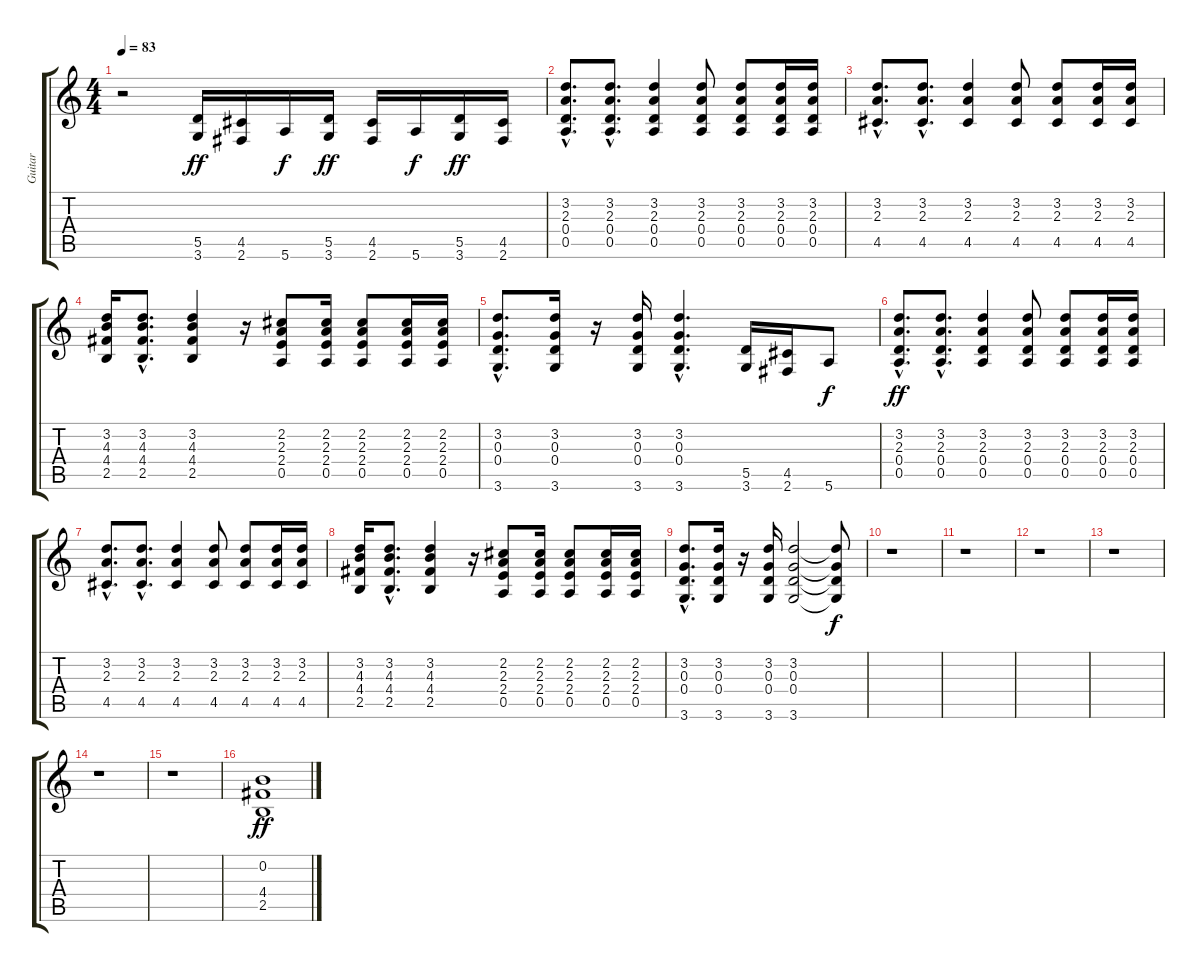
\track ("Guitar " "Guitar ") {instrument distortionguitar}
\staff {score tabs}
\tuning (E4 B3 G3 D3 A2 E2) {hide}
\ts (4 4)
\tempo 83
\clef g2
\ks c
r.2{dy ff instrument distortionguitar} (5.5 3.6).16 (4.5 2.6).16 5.6.16{dy f} (5.5 3.6).16{dy ff} (4.5 2.6).16 5.6.16{dy f} (5.5 3.6).16{dy ff} (4.5 2.6).16 |
(3.2{hac} 2.3{hac} 0.4{hac} 0.5{hac}).8{d} (3.2{hac} 2.3{hac} 0.4{hac} 0.5{hac}).8{d} (3.2 2.3 0.4 0.5).4 (3.2 2.3 0.4 0.5).8 (3.2 2.3 0.4 0.5).8 (3.2 2.3 0.4 0.5).16 (3.2 2.3 0.4 0.5).16 |
(3.2{hac} 2.3{hac} 4.5{hac}).8{d} (3.2{hac} 2.3{hac} 4.5{hac}).8{d} (3.2 2.3 4.5).4 (3.2 2.3 4.5).8 (3.2 2.3 4.5).8 (3.2 2.3 4.5).16 (3.2 2.3 4.5).16 |
(3.2 4.3 4.4 2.5).16 (3.2{hac} 4.3{hac} 4.4{hac} 2.5{hac}).8{d} (3.2 4.3 4.4 2.5).4 r.16 (2.2 2.3 2.4 0.5).8 (2.2 2.3 2.4 0.5).16 (2.2 2.3 2.4 0.5).8 (2.2 2.3 2.4 0.5).16 (2.2 2.3 2.4 0.5).16 |
(3.2{hac} 0.3{hac} 0.4{hac} 3.6{hac}).8{d} (3.2 0.3 0.4 3.6).16 r.16 (3.2 0.3 0.4 3.6).16 (3.2{hac} 0.3{hac} 0.4{hac} 3.6{hac}).4{d} (5.5 3.6).16 (4.5 2.6).16 5.6.8{dy f} |
(3.2{hac} 2.3{hac} 0.4{hac} 0.5{hac}).8{d dy ff} (3.2{hac} 2.3{hac} 0.4{hac} 0.5{hac}).8{d} (3.2 2.3 0.4 0.5).4 (3.2 2.3 0.4 0.5).8 (3.2 2.3 0.4 0.5).8 (3.2 2.3 0.4 0.5).16 (3.2 2.3 0.4 0.5).16 |
(3.2{hac} 2.3{hac} 4.5{hac}).8{d} (3.2{hac} 2.3{hac} 4.5{hac}).8{d} (3.2 2.3 4.5).4 (3.2 2.3 4.5).8 (3.2 2.3 4.5).8 (3.2 2.3 4.5).16 (3.2 2.3 4.5).16 |
(3.2 4.3 4.4 2.5).16 (3.2{hac} 4.3{hac} 4.4{hac} 2.5{hac}).8{d} (3.2 4.3 4.4 2.5).4 r.16 (2.2 2.3 2.4 0.5).8 (2.2 2.3 2.4 0.5).16 (2.2 2.3 2.4 0.5).8 (2.2 2.3 2.4 0.5).16 (2.2 2.3 2.4 0.5).16 |
(3.2{hac} 0.3{hac} 0.4{hac} 3.6{hac}).8{d} (3.2 0.3 0.4 3.6).16 r.16 (3.2 0.3 0.4 3.6).16 (3.2 0.3 0.4 3.6).2 (3.2{t} 0.3{t} 0.4{t} 3.6{t}).8{dy f} |
r.1 |
r.1 |
r.1 |
r.1 |
r.1 |
r.1 |
(0.2 4.4 2.5).1{dy ff}
